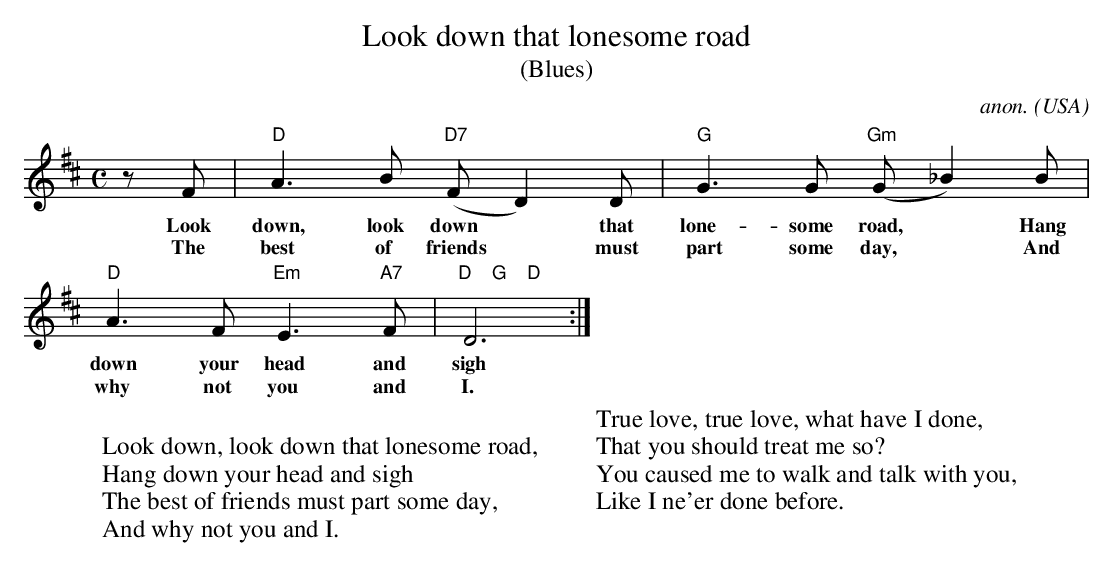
X:1
T:Look down that lonesome road
T:(Blues)
C:anon.
O:USA
M:C
L:1/8
K:D
z F|"D"A3B "D7"(FD2)D|"G"G3G "Gm"(G_B2)B|
w:Look down, look down* that lone- some road,* Hang
w:The best of friends* must part some day,* And
"D"A3F "Em"E3"A7"F|"D    G    D"D6:|
w:down your head and sigh
w:why not you and I.
W:
W:Look down, look down that lonesome road,
W:Hang down your head and sigh
W:The best of friends must part some day,
W:And why not you and I.
W:
W:True love, true love, what have I done,
W:That you should treat me so?
W:You caused me to walk and talk with you,
W:Like I ne'er done before.
